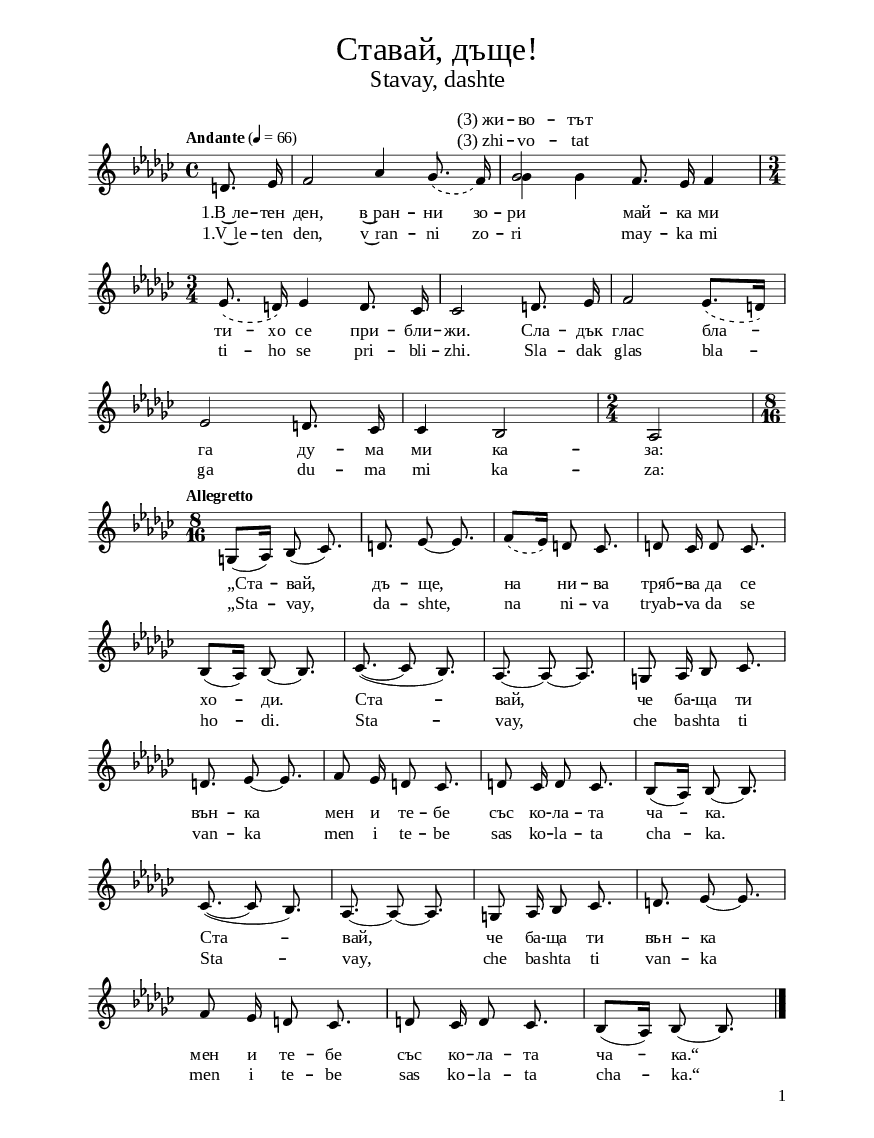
\version "2.22.1"

% include paper part and global functions
\include "include/globals.ily"

"rightBraces018" = \markup {
  \column {
    % repeat braces
    \translate #'(0 . -12.6 )
    \right-brace #18

    \translate #'(0 . -17.4 )
    \right-brace #18

  
  }
  \column {
    % repeat numbers
    \translate #'(0 . -13.2 )
    2

    \translate #'(0 . -19.2 )
    2


  }
}

\bookpart {
  \include "include/bookpart-paper.ily"
  \score {
    \include "include/score-layout.ily"

    <<
      \new Lyrics = "tempVoiceLyricsBG" \with {
        % lyrics above a staff should have this override
        \override VerticalAxisGroup.staff-affinity = #DOWN
      }
      \new Lyrics = "tempVoiceLyricsEN" \with {
        \override VerticalAxisGroup.staff-affinity = #DOWN
      }

    \new Voice = "mainVoice" \absolute {
      \clef treble
    
      \key ges \major
  
      \time 4/4
      \tempoFunc "Andante" 4 "66"
      \autoBeamOff
      \partial 4
      d'8. es'16 | % 2
      f'2 as'4 \phrasingSlurDown \phrasingSlurDashed ges'8. \(
      <<
        % now temporary add a second voice
        {
          \voiceTwo % this voice is in the same context as parent
          \hideNotes f'16 \) \unHideNotes \phrasingSlurNeutral | % 3
          \stemUp ges'2 \stemNeutral
        }
        \new Voice = "tempVoice" {
          % this is a new voice context
          \voiceOne \autoBeamOff
          f'16 | % 3
          \stemDown ges'4 ges'4 \stemNeutral
        }
      >>
      \oneVoice

      f'8. 
      
      es'16 f'4 \break | % 4
      \time 3/4 \phrasingSlurDashed es'8. \( d'16 \) \phrasingSlurNeutral es'4 d'8. ces'16 | % 5
      ces'2 d'8. es'16 | % 6
      f'2 \slurDashed es'8. [( d'16 )] \slurNeutral \break | % 7
      es'2 d'8. ces'16 | % 8
      ces'4 bes2 | % 9
      \time 2/4  as2 \break |
      \time 8/16  |
      \tempo "Allegretto" \slurSolid g8 [( as16 )] bes8 ( ces'8. ) | % 11
      d'8. es'8 ~ es'8. | % 12
      \slurDashed f'8 [( es'16 )] d'8 ces'8. | % 13
      d'8 ces'16 d'8 ces'8. \break | % 14
      \slurSolid bes8 [( as16 )] bes8 ~ bes8. | % 15
      ces'8. ( ~ ces'8 bes8. ) | % 16
      as8. ~ as8 ~ as8. | % 17
      g8 as16 bes8 ces'8. \break | % 18
      d'8. es'8 ~ es'8. | % 19
      f'8 es'16 d'8 ces'8. |
      d'8 ces'16 d'8 ces'8. | % 21
      bes8 [( as16 )] bes8 ~ bes8. \break | % 22
      ces'8. ( ~ ces'8 bes8. ) | % 23
      as8. ~ as8 ~ as8. | % 24
      g8 as16 bes8 ces'8. | % 25
      d'8. es'8 ~ es'8. \break | % 26
      f'8 es'16 d'8 ces'8. | % 27
      d'8 ces'16 d'8 ces'8. | % 28
      bes8 [( as16 )] bes8 ~ bes8. \bar "|."
    }
   
   
   \new Lyrics \lyricsto "mainVoice" {
      "1.В~ле" -- тен
      ден, в~ран -- ни зо -- ри май -- ка ми ти -- хо се при --
      бли -- жи. Сла -- дък глас бла -- га ду -- ма ми
      ка -- за: „Ста -- вай, дъ -- ще, на ни -- ва
      тряб -- ва да се хо -- ди. Ста -- вай, че ба --
      ща ти вън -- ка мен и те -- бе със ко -- ла --
      та ча -- ка. Ста -- вай, че ба -- ща ти вън --
      ка мен и те -- бе със ко -- ла -- та ча --
      ка.“
   }

   \new Lyrics \lyricsto "mainVoice" {
        "1.V~le" -- ten
        den, v~ran -- ni zo -- ri may -- ka mi ti -- ho se pri --
        bli -- zhi. Sla -- dak glas bla -- ga du -- ma mi
        ka -- za: „Sta -- vay, da -- shte, na ni -- va
        tryab -- va da se ho -- di. Sta -- vay, che ba --
        shta ti van -- ka men i te -- be sas ko -- la --
        ta cha -- ka. Sta -- vay, che ba -- shta ti van --
        ka men i te -- be sas ko -- la -- ta cha --
        ka.“
   }

   \context Lyrics = "tempVoiceLyricsBG" {
     \lyricsto "tempVoice" {
       "(3) жи" -- во -- тът
     }
   }
   
   \context Lyrics = "tempVoiceLyricsEN" {
     \lyricsto "tempVoice" {
       "(3) zhi" -- vo -- tat
     }
   }

   >>

    \header {
      title = \titleFunc "Ставай, дъще!" "Stavay, dashte"
    }

    \midi{}
    


  } % score
  
  
    \pageBreak

    \markup \fontsize #bgCoupletFontSize {
    \hspace #-1
    \override #`(baseline-skip . ,bgCoupletBaselineSkip) % affects space between column lines
    \column {
     \line {
             1.  В летен ден, в ранни зори
          }
          \line {
            "   "  майка ми тихо се приближи.
          }
          \line {
            "   "   Сладък глас блага дума
          }
          \line {
            "   "    ми каза: „Ставай дъще,
          }
          \line {
            "   "    на нива трябва да се ходи!
          }
          \line {
            "   "    Ставай, че баща ти вънка
          }
          \line {
            "   "  мен и тебе със колата чака.
          }
          \line {   "   " }
          \line {   2. Слънцето щом изгрей,}
          \line {   "   " ти на нивата трябва да си.}
          \line {   "   " С’ сърп в ръка, с песен ти}
          \line {   "   " деня срещни. Ставай, дъще,}
          \line {   "   " Слънце дома да не те завари.}
          \line {   "   " Ставай, че моми и момци –}
          \line {   "   " вси към нивата са веч тръгнали.}
          \line {   "   " }
          \line {   3.  Нива е, дъще, животът,}
          \line {   "   " де доброто семе се сей.}
          \line {   "   " Кат израсне, живот внася}
          \line {   "   " то във нас. Ставай, дъще,}
          \line {   "   " Любовта днес мен и тебе чака.}
          \line {   "   " Ставай, (2)тя ни носи}
          \line {   "   " своята нова, жива премяна.}
          \line {   "   "  Ставай, че животът вънка мен}
          \line {   "   "  и тебе с благост вече чака.“}
        }
    
    \"rightBraces018"

    \hspace #4
    \override #`(baseline-skip . ,bgCoupletBaselineSkip)
    \column {
      \line {
            1.  V leten den, v ranni zori
          }
          \line {
            "   "  mayka mi tiho se priblizhi.
          }
          \line {
            "   "   Sladak glas blaga duma
          }
          \line {
            "   "    mi kaza: „Stavay dashte,
          }
          \line {
            "   "    na niva tryabva da se hodi!
          }
          \line {
            "   "    Stavay, che bashta ti vanka
          }
          \line {
            "   "  men i tebe sas kolata chaka.
          }
          \line {   "   " }
          \line {   2. Slantseto shtom izgrey,}
          \line {   "   " ti na nivata tryabva da si.}
          \line {   "   " S’ sarp v raka, s pesen ti}
          \line {   "   " denya sreshtni. Stavay, dashte,}
          \line {   "   " Slantse doma da ne te zavari.}
          \line {   "   " Stavay, che momi i momtsi –}
          \line {   "   " vsi kam nivata sa vech tragnali.}
          \line {   "   " }
          \line {   3.  Niva e, dashte, zhivotat,}
          \line {   "   " de dobroto seme se sey.}
          \line {   "   " Kat izrasne, zhivot vnasya}
          \line {   "   " to vav nas. Stavay, dashte,}
          \line {   "   " Lyubovta dnes men i tebe chaka.}
          \line {   "   " Stavay, tya ni nosi}
          \line {   "   " svoyata nova, zhiva premyana.}
          \line {   "   "  Stavay, che zhivotat vanka men}
          \line {   "   "  i tebe s blagost veche chaka.“}
    }
   \"rightBraces018"

  }

   \pageBreak


  % include foreign translation(s) of the song
  \version "2.22.1"

\markup \fill-line { \fontsize #deTitleFontSize "Steh' auf, Tochter!" }
\markup \null
\markup \null
\markup \fontsize #deCoupletFontSize {
    \hspace #2
    \override #`(baseline-skip . ,deCoupletBaselineSkip)
    \column {
     \line { " " }

\line { 1. An einem Sommertag, in der frühen Morgenröte,}

\line { "   "näherte meine Mutter sich mir.}

\line { "   "Mit süßer Stimme sagte sie mir ein gütiges Wort:}

\line { "   "„Stehe auf Tochter, weil auf das Feld gegangen werden soll.}

\line { "   "Stehe auf, weil dein Vater draußen auf mich und auf dich wartet.“}
\line { " "}

\line { 2. Wenn die Sonne aufgeht,}

\line { "   "sollst du auf dem Feld sein.}

\line { "   "Begrüße den Tag mit der Sichel }

\line { "   "in der Hand und mit einem Lied.}

\line { "   "Stehe, meine Tochter auf, }

\line { "   "weil alle Mädchen und Jungen zum Feld aufgebrochen sind.}
\line { " "}

\line { 3. Der Acker, meine Tochter, ist das Leben,}

\line { "   "wo der gute Samen gesät wird.}

\line { "   "Wenn er gedeiht, dann trägt es Leben in uns ein.}

\line { "   "Stehe auf, Tochter, die Liebe wartet heute auf mich und auf dich.}

\line { "   "Stehe auf, sie bringt uns ihren neuen, lebendigen Staat.}

\line { "   "Stehe auf, weil das Leben draußen auf mich und auf dich mit Güte wartet.}
  }
}


} % bookpart
